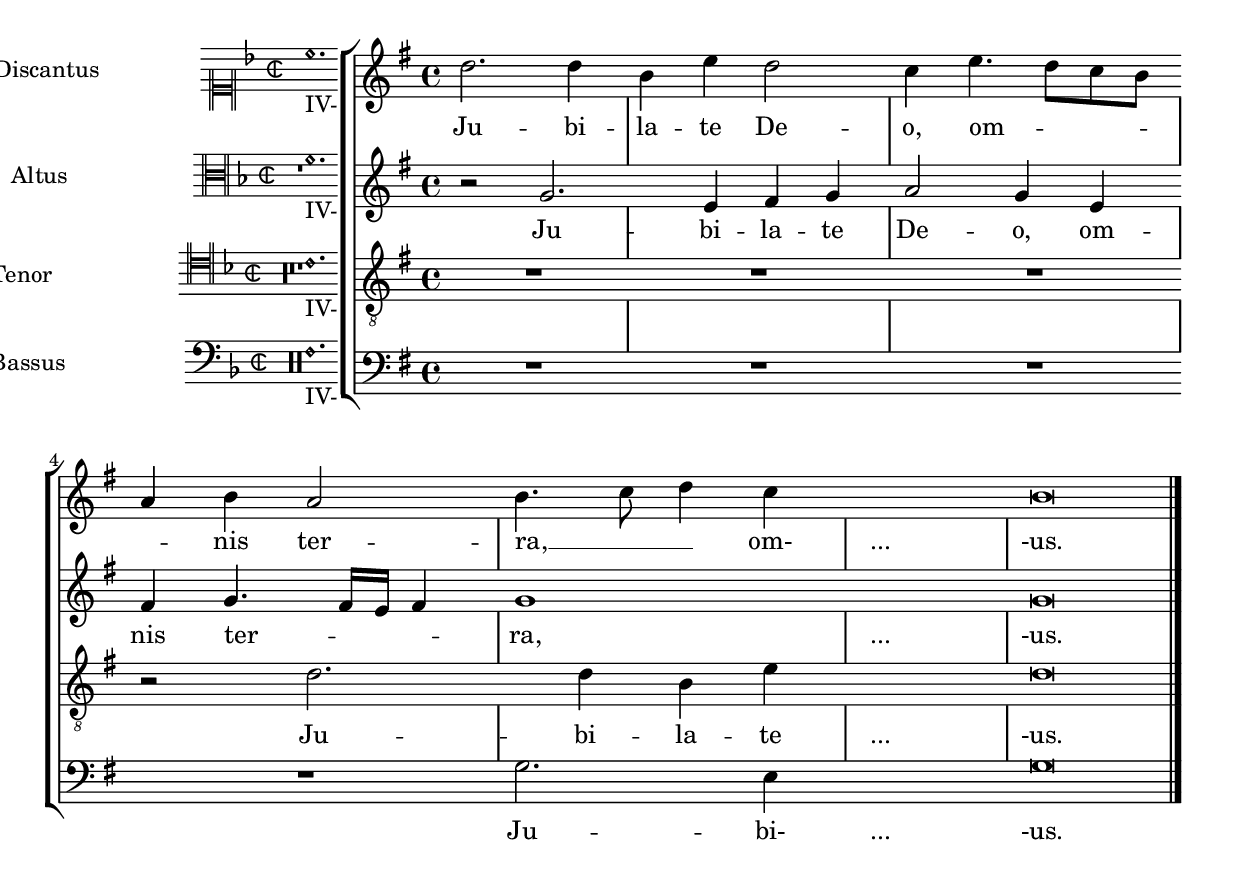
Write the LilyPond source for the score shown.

%% Do not edit this file; it is auto-generated from LSR http://lsr.dsi.unimi.it
%% This file is in the public domain.
\version "2.11.66"

\header {
  lsrtags = "ancient-notation, tweaks-and-overrides"

  texidoces = "
A modo de alternativa para obtener auténticos «incipit»
independientes de la partitura principal, se incluyen como
elemento de marcado en el campo que se usa normalmente para el
nombre del instrumento. Por el momento, la letra sólo se puede
añadir como marcado directo. Por desgracia, su espaciado no es
análogo al de la letra principal.

"
  doctitlees = "Transcripción de música antigua con incipit"

  texidoc = "
As a workaround to get real incipits which are independent from the
main score these are included as a markup into the field normally used
for the instrument name. As for now lyrics can only be added as a
direct markup. It doesn't unfortunately conform with the spacing of the
main lyrics.

"
  doctitle = "Transcription of Ancient music with incipit"
} % begin verbatim

global = {
  \set Score.skipBars = ##t
  \key g \major
  \time 4/4
  
  %make the staff lines invisible on staves
  \override Staff.BarLine #'transparent = ##t
  \skip 1*8 % the actual music

  % let finis bar go through all staves
  \override Staff.BarLine #'transparent = ##f

  % finis bar
  \bar "|."
}

  
discantusNotes = {
  \transpose c' c'' {
    \clef "treble"
    d'2. d'4 |
    b e' d'2 |
    c'4 e'4.( d'8 c' b |
    a4) b a2 |
    b4.( c'8 d'4) c'4 |
    \once \override NoteHead #'transparent = ##t c'1 |
    b\breve |
  }
}

discantusLyrics = \lyricmode {
  Ju -- bi -- |
  la -- te De -- |
  o, om --
  nis ter -- |
  ra, __ om- |
  "..." |
  -us. |
}

altusNotes = {
  \transpose c' c'' {
    \clef "treble"
    r2 g2. e4 fis g | % two bars
    a2 g4 e |
    fis g4.( fis16 e fis4) |
    g1 |
    \once \override NoteHead #'transparent = ##t g1 |
    g\breve |
  }
}

altusLyrics = \lyricmode {
  Ju -- bi -- la -- te | % two bars
  De -- o, om -- |
  nis ter -- ra, |
  "..." |
  -us. |
}

tenorNotes = {
  \transpose c' c' {
    \clef "treble_8"
    R1 |
    R1 |
    R1 |
    r2 d'2. d'4 b e' | % two bars
    \once \override NoteHead #'transparent = ##t e'1 |
    d'\breve |
  }
}

tenorLyrics = \lyricmode {
  Ju -- bi -- la -- te | % two bars
  "..." |
  -us. 
}

bassusNotes = {
  \transpose c' c' {
    \clef "bass"
    R1 |
    R1 |
    R1 |
    R1 |
    g2. e4 |
    \once \override NoteHead #'transparent = ##t e1 |
    g\breve |
  }
}

bassusLyrics = \lyricmode {
  Ju -- bi- |
  "..." |
  -us. 
}

incipitDiscantus = \markup{
	\score{
		{
		\set Staff.instrumentName="Discantus "
		\override NoteHead   #'style = #'neomensural
		\override Rest #'style = #'neomensural
		\override Staff.TimeSignature #'style = #'neomensural
		\cadenzaOn 
		\clef "neomensural-c1"
		\key f \major
		\time 2/2
	  	c''1._"IV-" s2  %two bars
	  	\skip 1*8 % eight bars
    	}
	\layout {
		\context {\Voice
			\remove Ligature_bracket_engraver
			\consists Mensural_ligature_engraver
		}
		line-width=4.5\cm 
	}
	}
}

incipitAltus = \markup{
	\score{
		{ 
		\set Staff.instrumentName="Altus "
		\override NoteHead   #'style = #'neomensural
		\override Rest #'style = #'neomensural
		\override Staff.TimeSignature #'style = #'neomensural
		\cadenzaOn 
		\clef "neomensural-c3"
		\key f \major
		\time 2/2
	  	r1        % one bar
        f'1._"IV-" s2   % two bars
        \skip 1*7 % seven bars
		}
	\layout {
		\context {\Voice
			\remove Ligature_bracket_engraver
			\consists Mensural_ligature_engraver
		}
		line-width=4.5\cm 
	}
	}
}

incipitTenor = \markup{
    \score{ {
    \set Staff.instrumentName = "Tenor  "
    \override NoteHead   #'style = #'neomensural
	\override Rest #'style = #'neomensural
	\override Staff.TimeSignature #'style = #'neomensural
	\cadenzaOn 
	\clef "neomensural-c4"
	\key f \major
	\time 2/2
    r\longa   % four bars
    r\breve   % two bars
    r1        % one bar
    c'1._"IV-" s2   % two bars
    \skip 1   % one bar
    }
    \layout {
		\context {\Voice
			\remove Ligature_bracket_engraver
			\consists Mensural_ligature_engraver
		}
		line-width=4.5\cm 
}
}
}

incipitBassus = \markup{
    \score{ {
    \set Staff.instrumentName = "Bassus  "
    \override NoteHead   #'style = #'neomensural
	\override Rest #'style = #'neomensural
	\override Staff.TimeSignature #'style = #'neomensural
	\cadenzaOn 
	\clef "bass"
	\key f \major
	\time 2/2
    % incipit
    r\maxima  % eight bars
    f1._"IV-" s2    % two bars
    }
    \layout {
		\context {\Voice
			\remove Ligature_bracket_engraver
			\consists Mensural_ligature_engraver
		}
		line-width=4.5\cm 
            }
     }
}

%StaffGroup is used instead of ChoirStaff to get bar lines between systems
\score {
  <<
  \new StaffGroup = choirStaff <<
    \new Voice =
      "discantusNotes" << \global 
      \set Staff.instrumentName=\incipitDiscantus   
      \discantusNotes >>
    \new Lyrics =
      "discantusLyrics" \lyricsto discantusNotes { \discantusLyrics }
      
    \new Voice =
      "altusNotes" << \global 
      \set Staff.instrumentName=\incipitAltus 
      \altusNotes >>
    \new Lyrics =
      "altusLyrics" \lyricsto altusNotes { \altusLyrics }
     
    \new Voice =
      "tenorNotes" << \global 
      \set Staff.instrumentName=\incipitTenor 
      \tenorNotes >>
    \new Lyrics =
      "tenorLyrics" \lyricsto tenorNotes { \tenorLyrics }
     
    \new Voice =
      "bassusNotes" << \global 
      \set Staff.instrumentName=\incipitBassus
      \bassusNotes >>
      >>
    \new Lyrics =
      "bassusLyrics" \lyricsto bassusNotes { \bassusLyrics } 
    %Keep the bass lyrics outside of the staff group to avoid bar lines
    %between the lyrics.
  >>
  
  \layout {
    \context {
      \Score

      % no bars in staves
      \override BarLine #'transparent = ##t
    }
    % the next three instructions keep the lyrics between the barlines
	\context { \Lyrics 
	   \consists "Bar_engraver" 
	   \override BarLine #'transparent = ##t } 
	\context { \StaffGroup \consists "Separating_line_group_engraver" }
    \context {
      \Voice

      % no slurs
      \override Slur #'transparent = ##t

      % Comment in the below "\remove" command to allow line
      % breaking also at those barlines where a note overlaps
      % into the next bar.  The command is commented out in this
      % short example score, but especially for large scores, you
      % will typically yield better line breaking and thus improve
      % overall spacing if you comment in the following command.
      %\remove "Forbid_line_break_engraver"
    }
    	indent=5\cm
  }
}
